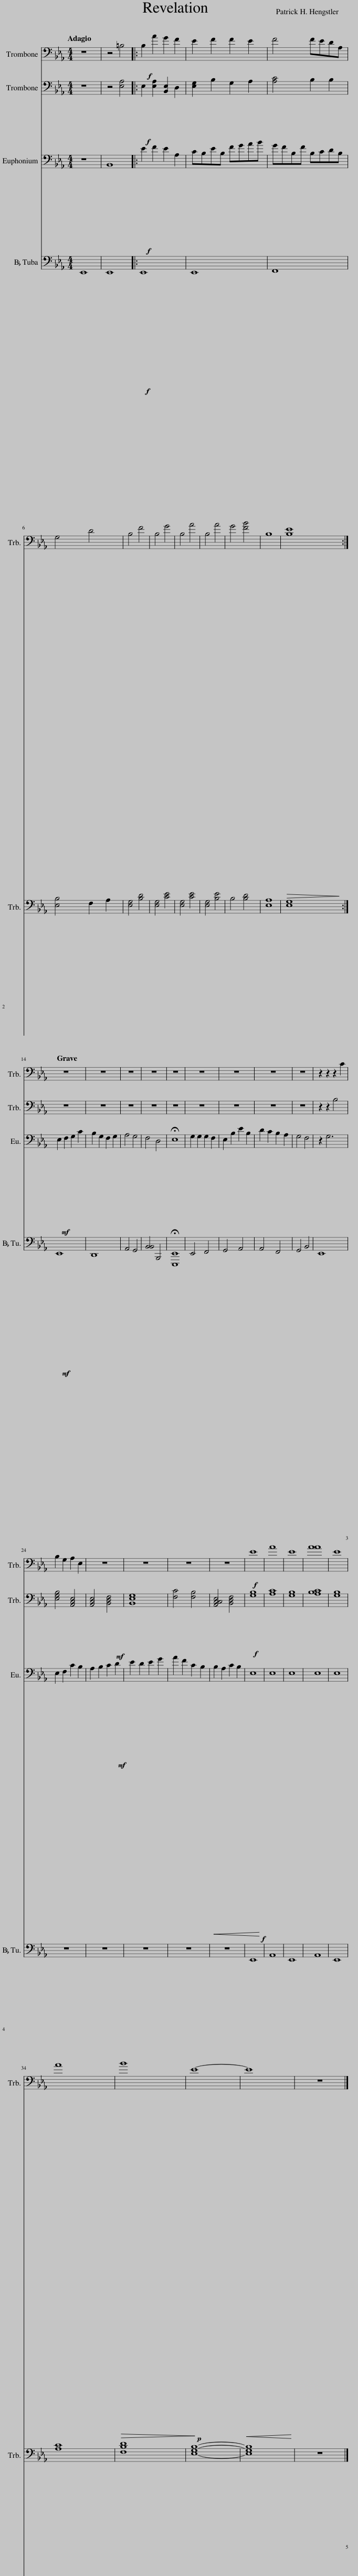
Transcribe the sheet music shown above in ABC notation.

X:1
%%score 1 2 3 4
L:1/8
Q:1/4=80
M:4/4
I:linebreak $
K:Eb
V:1 bass
V:2 bass
V:3 bass
V:4 bass
V:1
 z8 | z4 =B,4 |:!f! B,2 A2 G2 F2 | E2 F2 F2 E2 | F4 FEDA, |$ %5
 G,4 D4 | B,4 F4 | B,4 G4 | B,4 A4 | B,4 A4 | %10
 G4 [FB]4 | B,8 |!>(! [B,E]8!>)! :|$[Q:1/4=72] z8 | z8 | %15
 z8 | z8 | z8 | z8 | z8 | %20
 z8 | z8 | z2 z2 z2 C2 |$ B,2 G,2 A,2 E,2 | z8 | %25
 z8 | z8 | z8 |!f! E8 | A8 | %30
 E8 | [AA]8 | E8 |$ A8 |!>(! B8!>)! | %35
!p! E8- |!<(! E8!<)! | z8 |] %38
V:2
 z8 | z4 [E,A,]4 |:!f! E,2 [E,A,]2 [B,,E,]2 D,2 | [E,G,]2 B,2 G,2 A,2 | [A,C]4 B,2 B,2 |$ %5
 [E,B,]4 F,2 A,2 | [E,G,]4 [B,D]4 | [E,G,]4 [CE]4 | [E,G,]4 [CE]4 | [E,G,]4 [B,E]4 | %10
 B,4 [B,D]4 | [E,A,]8 |!>(! [E,G,]8!>)! :|$ z8 | z8 | %15
 z8 | z8 | z8 | z8 | z8 | %20
 z8 | z8 | z2 z2 B,4 |$ [E,G,B,]4 [A,,C,E,]4 |!mf! [A,,C,E,]4 [B,,D,F,]4 | %25
 [B,,E,G,]8 | [F,C]4 [F,B,]4 | [A,,C,C,E,]4 [B,,D,F,]4 |!f! [G,B,]8 | [A,C]8 | %30
 [G,B,]8 | [A,B,C]8 | [G,B,]8 |$ [A,C]8 |!>(! [F,B,D]8!>)! | %35
!p! [E,G,B,]8- |!<(! [E,G,B,]8!<)! | z8 |] %38
V:3
 z8 | B,,8 |:!f! E2 F2 E2 A,2 | CB,EB, FGAB | GFB,F B,CDB, |$ %5
 EGEB, DFB,F, | B,,4 D,4 | B,,4 C,4 | B,,4 C,4 | B,,4 C,4 | %10
 B,,4 D,4 | B,,8 |!>(! E,F,G,B, G,F,E,E!>)! :|$!mf! E,2 F,2 G,2 C2 | B,2 G,2 F,2 G,2 | %15
 A,4 G,4 | F,4 D,4 | !fermata!E,8 | G,2 G,2 G,2 F,2 | E,2 B,2 E2 B,2 | %20
 D2 C2 B,2 A,2 | G,4 F,4 | z2 G,6 |$ E,2 F,2 C2 B,2 |!mf! A,2 B,2 C2 D2 | %25
 E2 D2 E2 G2 | A2 F2 C2 B,2 |!<(! B,2 A,2 C2 B,2!<)! |!f! E,8 | E,8 | %30
 E,8 | E,8 | E,8 |$ z4 B,2 A,2 |!>(! B,2 G,2 B,2 D,2!>)! | %35
!p! E,8- |!<(! E,8!<)! | z8 |] %38
V:4
 E,,8 | E,,8 |:!f! E,,8 | E,,8 | F,,8 |$ %5
 B,,2 B,,,2 B,,,2 B,,F,, | E,,4 B,,,4 | E,,4 G,,4 | E,,4 A,,4 | E,,4 A,,4 | %10
 G,,4 [D,,D,]2 [B,,,B,,]2 | E,,8 |!>(! E,,8!>)! :|$!mf! E,,8 | D,,8 | %15
 A,,4 G,,4 | [B,,B,,]4 B,,,4 | !fermata![E,,,E,,]8 | E,,4 F,,4 | G,,4 A,,4 | %20
 A,,4 F,,4 | G,,4 B,,4 | E,,8 |$ z8 | z8 | %25
 z8 | z8 | z8 |!f! E,,8 | A,,8 | %30
 E,,8 | A,,8 | E,,8 |$ A,,8 |!>(! [B,,,B,,]8!>)! | %35
!p! [E,,,E,,]8- |!<(! [E,,,E,,]8!<)! | z8 |] %38
